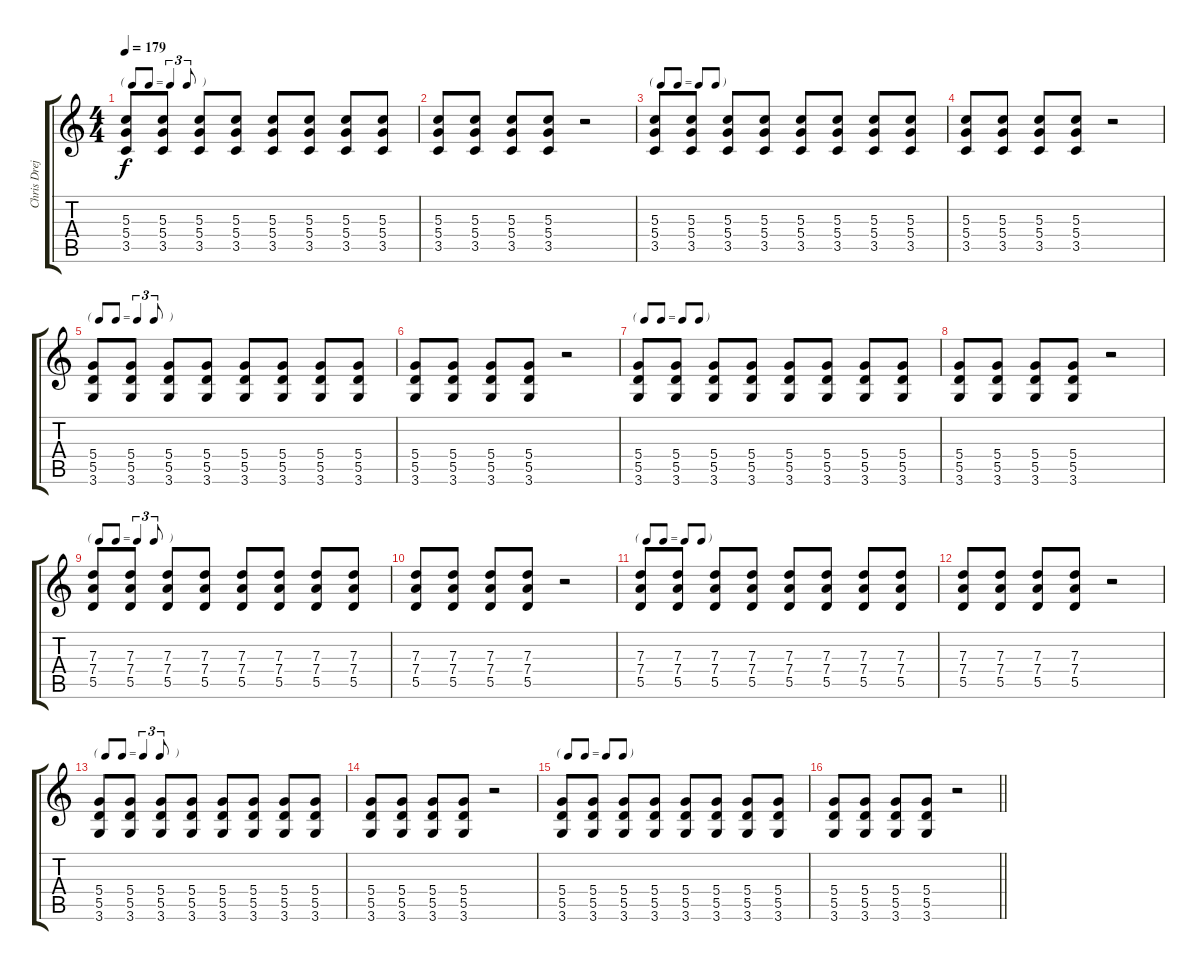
\track ("Chris Dreja" "Chris Drej") {instrument overdrivenguitar}
\staff {score tabs}
\tuning (E4 B3 G3 D3 A2 E2) {hide}
\ts (4 4)
\tf triplet8th
\tempo 179
\clef g2
\ks c
(5.3 5.4 3.5).8{dy f} (5.3 5.4 3.5).8 (5.3 5.4 3.5).8 (5.3 5.4 3.5).8 (5.3 5.4 3.5).8 (5.3 5.4 3.5).8 (5.3 5.4 3.5).8 (5.3 5.4 3.5).8 |
(5.3 5.4 3.5).8 (5.3 5.4 3.5).8 (5.3 5.4 3.5).8 (5.3 5.4 3.5).8 r.2 |
\tf none
(5.3 5.4 3.5).8 (5.3 5.4 3.5).8 (5.3 5.4 3.5).8 (5.3 5.4 3.5).8 (5.3 5.4 3.5).8 (5.3 5.4 3.5).8 (5.3 5.4 3.5).8 (5.3 5.4 3.5).8 |
(5.3 5.4 3.5).8 (5.3 5.4 3.5).8 (5.3 5.4 3.5).8 (5.3 5.4 3.5).8 r.2 |
\tf triplet8th
(5.4 5.5 3.6).8 (5.4 5.5 3.6).8 (5.4 5.5 3.6).8 (5.4 5.5 3.6).8 (5.4 5.5 3.6).8 (5.4 5.5 3.6).8 (5.4 5.5 3.6).8 (5.4 5.5 3.6).8 |
(5.4 5.5 3.6).8 (5.4 5.5 3.6).8 (5.4 5.5 3.6).8 (5.4 5.5 3.6).8 r.2 |
\tf none
(5.4 5.5 3.6).8 (5.4 5.5 3.6).8 (5.4 5.5 3.6).8 (5.4 5.5 3.6).8 (5.4 5.5 3.6).8 (5.4 5.5 3.6).8 (5.4 5.5 3.6).8 (5.4 5.5 3.6).8 |
(5.4 5.5 3.6).8 (5.4 5.5 3.6).8 (5.4 5.5 3.6).8 (5.4 5.5 3.6).8 r.2 |
\tf triplet8th
(7.3 7.4 5.5).8 (7.3 7.4 5.5).8 (7.3 7.4 5.5).8 (7.3 7.4 5.5).8 (7.3 7.4 5.5).8 (7.3 7.4 5.5).8 (7.3 7.4 5.5).8 (7.3 7.4 5.5).8 |
(7.3 7.4 5.5).8 (7.3 7.4 5.5).8 (7.3 7.4 5.5).8 (7.3 7.4 5.5).8 r.2 |
\tf none
(7.3 7.4 5.5).8 (7.3 7.4 5.5).8 (7.3 7.4 5.5).8 (7.3 7.4 5.5).8 (7.3 7.4 5.5).8 (7.3 7.4 5.5).8 (7.3 7.4 5.5).8 (7.3 7.4 5.5).8 |
(7.3 7.4 5.5).8 (7.3 7.4 5.5).8 (7.3 7.4 5.5).8 (7.3 7.4 5.5).8 r.2 |
\tf triplet8th
(5.4 5.5 3.6).8 (5.4 5.5 3.6).8 (5.4 5.5 3.6).8 (5.4 5.5 3.6).8 (5.4 5.5 3.6).8 (5.4 5.5 3.6).8 (5.4 5.5 3.6).8 (5.4 5.5 3.6).8 |
(5.4 5.5 3.6).8 (5.4 5.5 3.6).8 (5.4 5.5 3.6).8 (5.4 5.5 3.6).8 r.2 |
\tf none
(5.4 5.5 3.6).8 (5.4 5.5 3.6).8 (5.4 5.5 3.6).8 (5.4 5.5 3.6).8 (5.4 5.5 3.6).8 (5.4 5.5 3.6).8 (5.4 5.5 3.6).8 (5.4 5.5 3.6).8 |
\barLineRight lightlight
(5.4 5.5 3.6).8 (5.4 5.5 3.6).8 (5.4 5.5 3.6).8 (5.4 5.5 3.6).8 r.2
